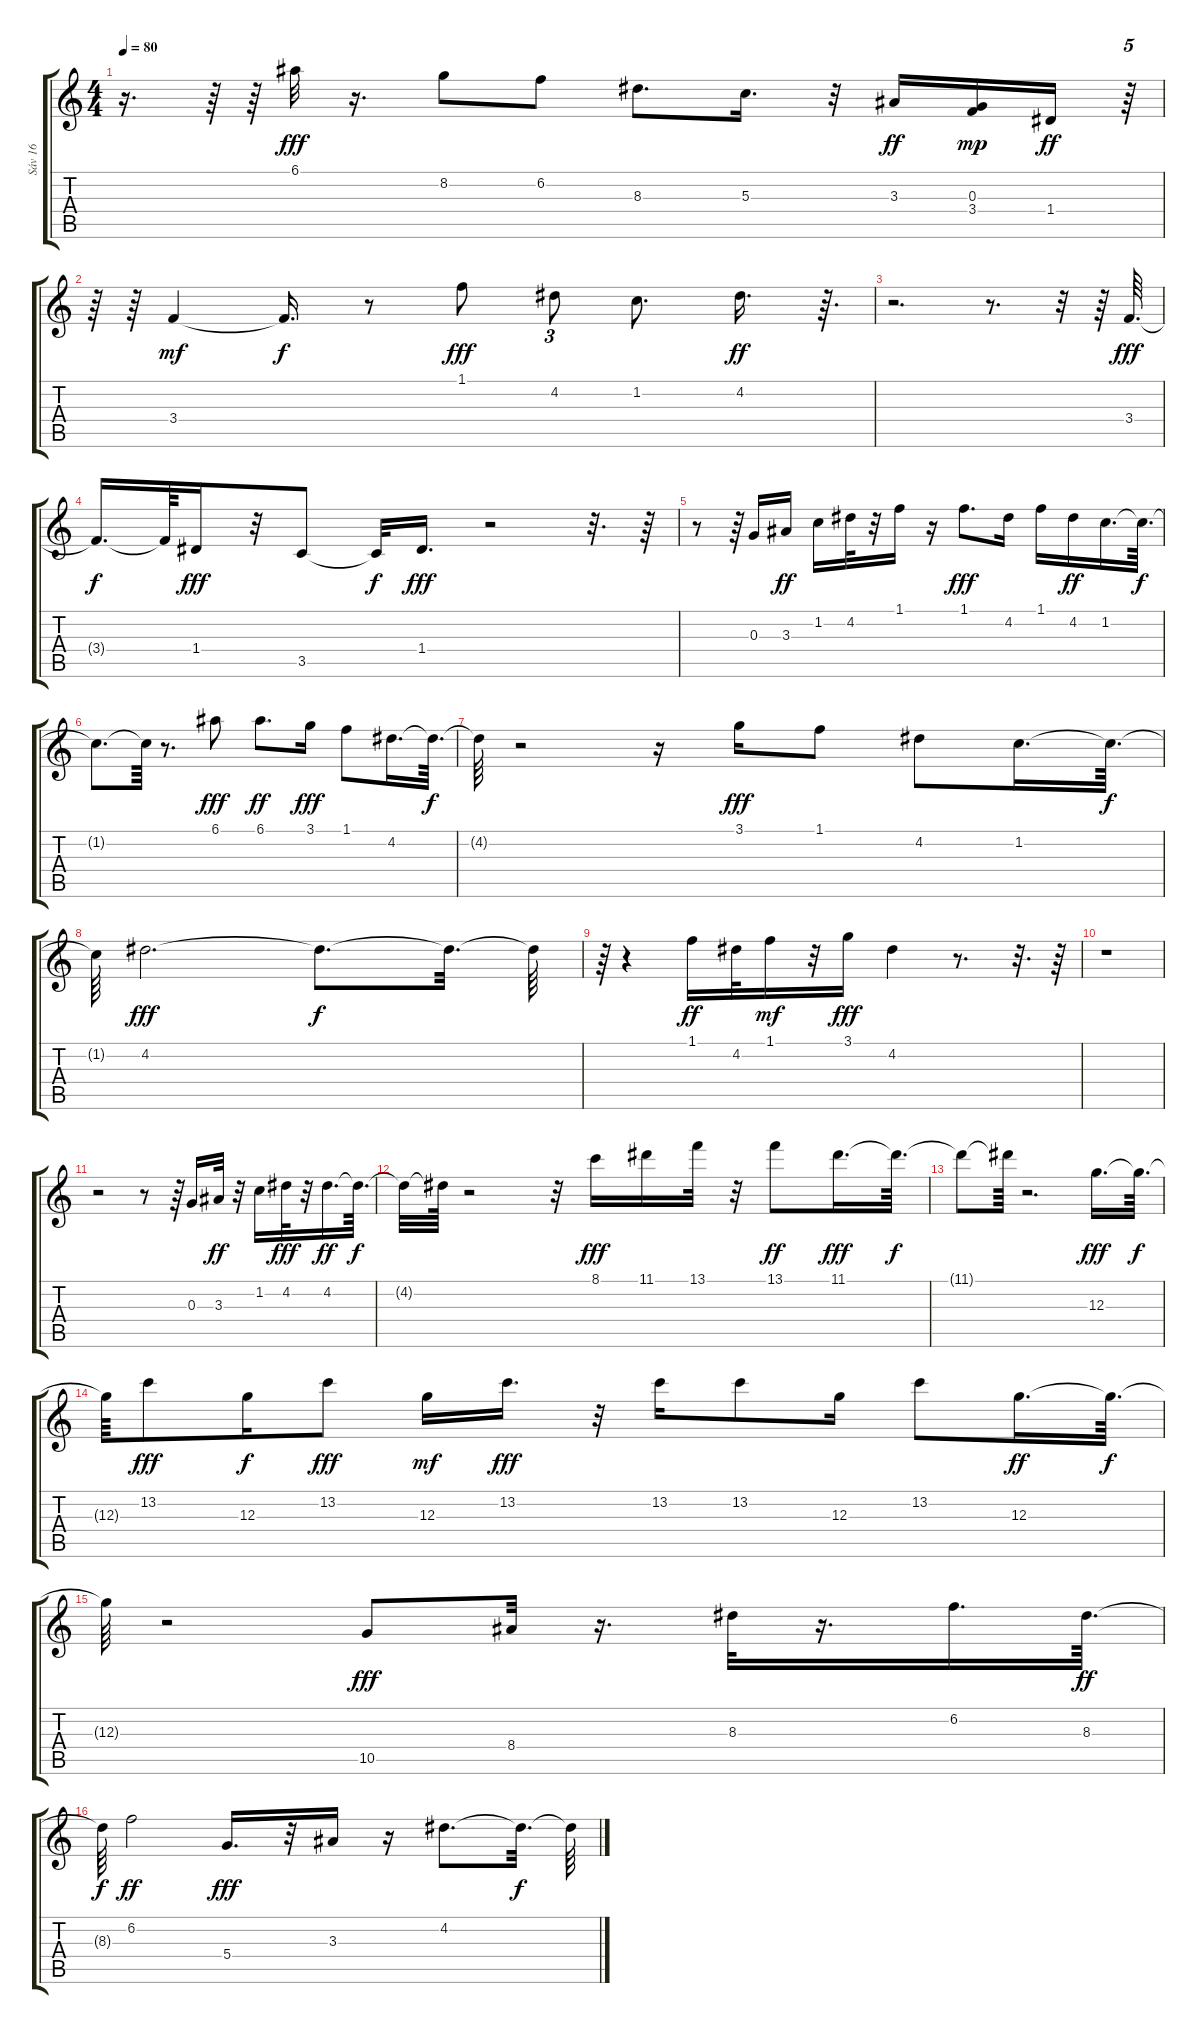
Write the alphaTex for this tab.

\track ("Sáv 16" "Sáv 16") {instrument overdrivenguitar}
\staff {score tabs}
\tuning (E4 B3 G3 D3 A2 E2) {hide}
\ts (4 4)
\tempo 80
\clef g2
\ks c
r.16{d dy f} r.64 r.64 6.1.32{dy fff} r.16{d} 8.2.8 6.2.8 8.3.8{d} 5.3.16{d} r.32 3.3.16{dy ff} (0.3 3.4).16{dy mp} 1.4.16{dy ff} r.64{tu (5 4)} |
r.64 r.64 3.4.4{dy mf} 3.4{t}.16{d dy f} r.8 1.1.8{dy fff} 4.2.8{tu (3 2)} 1.2.8{d} 4.2.16{d dy ff} r.64{d} |
r.2{d} r.8{d} r.32 r.64 3.4.64{d dy fff} |
3.4{t}.16{d dy f} 3.4{t}.64 1.4.16{dy fff} r.32 3.5.8 3.5{t}.32{dy f} 1.4.16{d dy fff} r.2 r.32{d} r.64 |
r.8 r.64 0.3.16 3.3.16{dy ff} 1.2.16 4.2.32 r.32 1.1.16 r.16 1.1.8{d dy fff} 4.2.16 1.1.16 4.2.16{dy ff} 1.2.16{d} 1.2{t}.64{d dy f} |
1.2{t}.8{d} 1.2{t}.64 r.8{d} 6.1.8{dy fff} 6.1.8{d dy ff} 3.1.16{dy fff} 1.1.8 4.2.16{d} 4.2{t}.64{d dy f} |
4.2{t}.64 r.2 r.16 3.1.16{dy fff} 1.1.8 4.2.8 1.2.16{d} 1.2{t}.64{d dy f} |
1.2{t}.64 4.2.2{d dy fff} 4.2{t}.8{d dy f} 4.2{t}.32{d} 4.2{t}.64 |
r.64 r.4 1.1.16{dy ff} 4.2.32 1.1.16{dy mf} r.32 3.1.16{dy fff} 4.2.4 r.8{d} r.32{d} r.64 |
r.1 |
r.2 r.8 r.64 0.3.16 3.3.32{dy ff} r.32 1.2.16 4.2.32{dy fff} r.32 4.2.16{d dy ff} 4.2{t}.64{d dy f} |
4.2{t}.32 4.2{t}.64 r.2 r.32 8.1.16{dy fff} 11.1.16 13.1.32 r.32 13.1.8{dy ff} 11.1.16{d dy fff} 11.1{t}.64{d dy f} |
11.1{t}.8 11.1{t}.64 r.2{d} 12.3.16{d dy fff} 12.3{t}.64{d dy f} |
12.3{t}.64 13.2.8{dy fff} 12.3.16{dy f} 13.2.8{dy fff} 12.3.16{dy mf} 13.2.16{d dy fff} r.32 13.2.16 13.2.8 12.3.16 13.2.8 12.3.16{d dy ff} 12.3{t}.64{d dy f} |
12.3{t}.64 r.2 10.5.8{dy fff} 8.4.32 r.16{d} 8.3.32 r.16{d} 6.2.16{d} 8.3.64{d dy ff} |
8.3{t}.64{dy f} 6.2.2{dy ff} 5.4.16{d dy fff} r.32 3.3.16 r.16 4.2.8{d} 4.2{t}.32{d dy f} 4.2{t}.64
